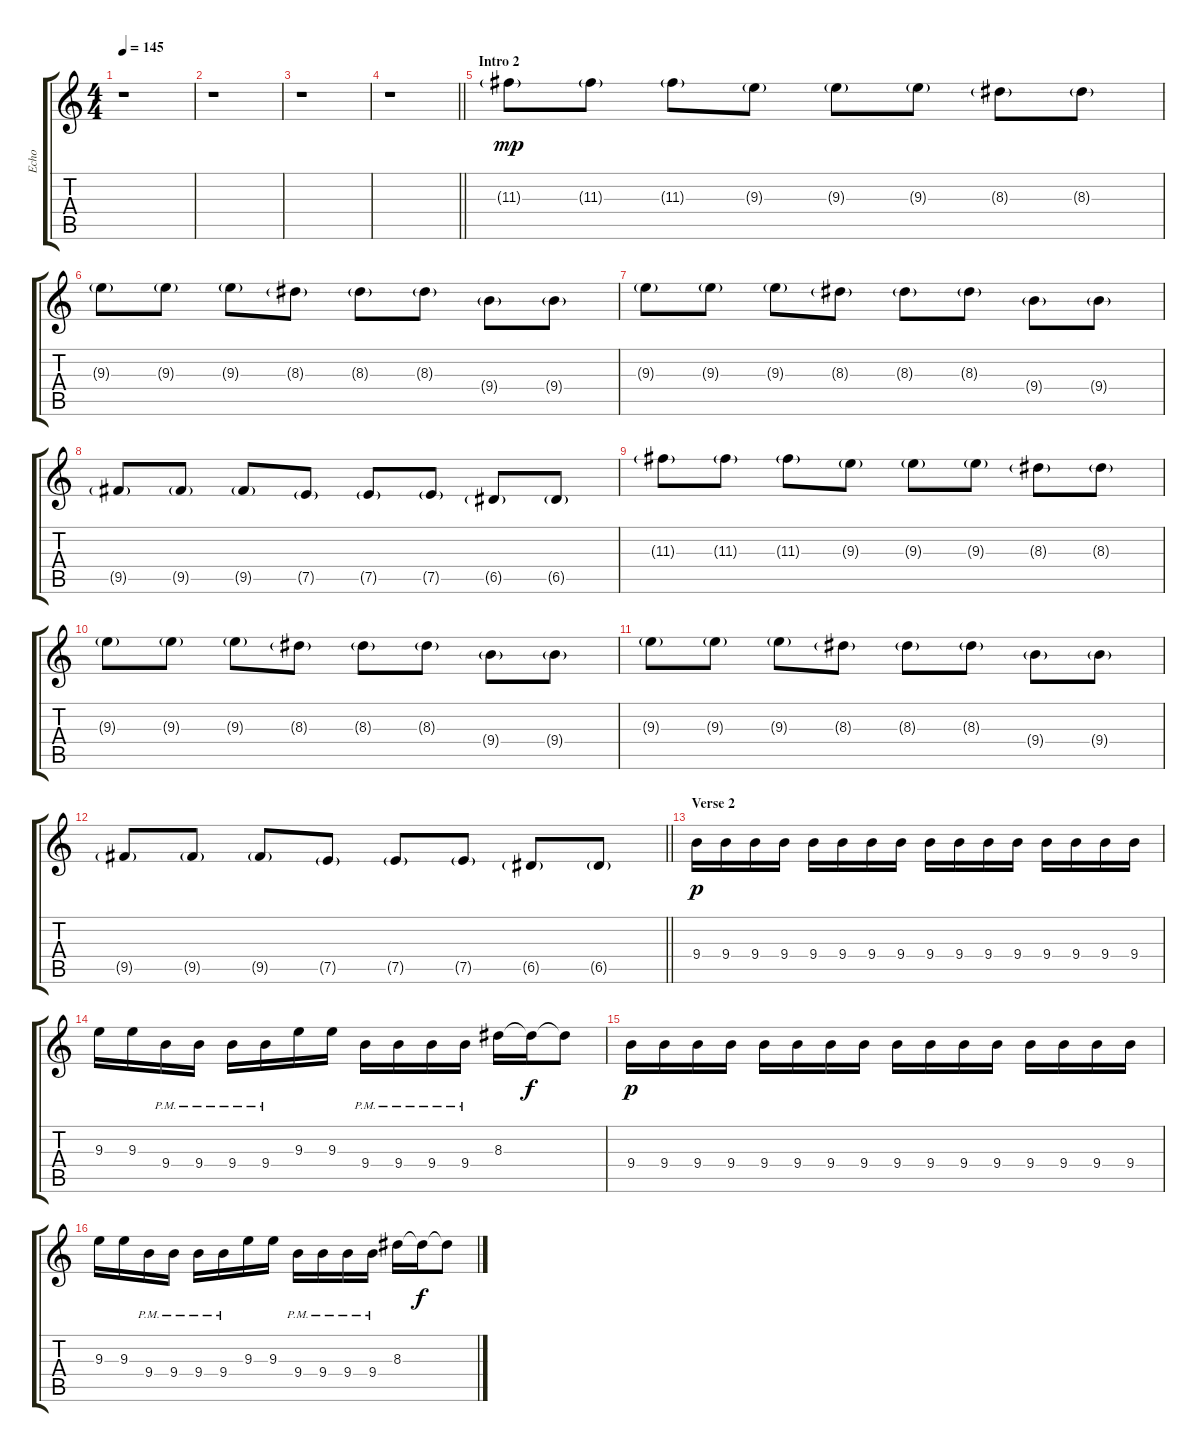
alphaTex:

\track ("Echo" "Echo") {instrument overdrivenguitar}
\staff {score tabs}
\tuning (E4 B3 G3 D3 A2 E2) {hide}
\ts (4 4)
\tempo 145
\clef g2
\ks c
r.1{dy f} |
r.1 |
r.1 |
\barLineRight lightlight
r.1 |
\section ("" "Intro 2")
11.3{g}.8{dy mp} 11.3{g}.8 11.3{g}.8 9.3{g}.8 9.3{g}.8 9.3{g}.8 8.3{g}.8 8.3{g}.8 |
9.3{g}.8 9.3{g}.8 9.3{g}.8 8.3{g}.8 8.3{g}.8 8.3{g}.8 9.4{g}.8 9.4{g}.8 |
9.3{g}.8 9.3{g}.8 9.3{g}.8 8.3{g}.8 8.3{g}.8 8.3{g}.8 9.4{g}.8 9.4{g}.8 |
9.5{g}.8 9.5{g}.8 9.5{g}.8 7.5{g}.8 7.5{g}.8 7.5{g}.8 6.5{g}.8 6.5{g}.8 |
11.3{g}.8 11.3{g}.8 11.3{g}.8 9.3{g}.8 9.3{g}.8 9.3{g}.8 8.3{g}.8 8.3{g}.8 |
9.3{g}.8 9.3{g}.8 9.3{g}.8 8.3{g}.8 8.3{g}.8 8.3{g}.8 9.4{g}.8 9.4{g}.8 |
9.3{g}.8 9.3{g}.8 9.3{g}.8 8.3{g}.8 8.3{g}.8 8.3{g}.8 9.4{g}.8 9.4{g}.8 |
\barLineRight lightlight
9.5{g}.8 9.5{g}.8 9.5{g}.8 7.5{g}.8 7.5{g}.8 7.5{g}.8 6.5{g}.8 6.5{g}.8 |
\section ("" "Verse 2")
9.4.16{dy p volume 6} 9.4.16 9.4.16 9.4.16 9.4.16 9.4.16 9.4.16 9.4.16 9.4.16 9.4.16 9.4.16 9.4.16 9.4.16 9.4.16 9.4.16 9.4.16 |
9.3.16 9.3.16 9.4{pm}.16 9.4{pm}.16 9.4{pm}.16 9.4{pm}.16 9.3.16 9.3.16 9.4{pm}.16 9.4{pm}.16 9.4{pm}.16 9.4{pm}.16 8.3.16 8.3{t}.16{dy f} 8.3{t}.8 |
9.4.16{dy p} 9.4.16 9.4.16 9.4.16 9.4.16 9.4.16 9.4.16 9.4.16 9.4.16 9.4.16 9.4.16 9.4.16 9.4.16 9.4.16 9.4.16 9.4.16 |
9.3.16 9.3.16 9.4{pm}.16 9.4{pm}.16 9.4{pm}.16 9.4{pm}.16 9.3.16 9.3.16 9.4{pm}.16 9.4{pm}.16 9.4{pm}.16 9.4{pm}.16 8.3.16 8.3{t}.16{dy f} 8.3{t}.8
